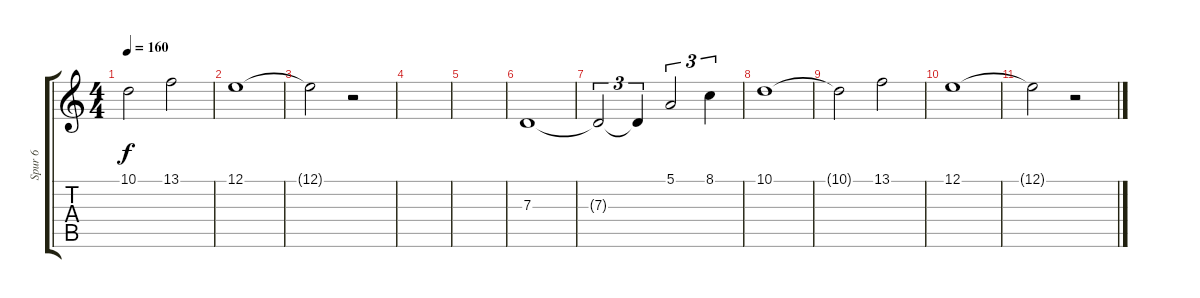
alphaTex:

\track ("Spur 6" "Spur 6") {instrument flute}
\staff {score tabs}
\tuning (E4 B3 G3 D3 A2 E2) {hide}
\ts (4 4)
\tempo 160
\clef g2
\ks c
10.1{t}.2{dy f} 13.1.2 |
12.1.1 |
12.1{t}.2 r.2 |
|
|
7.3.1 |
7.3{t}.2{tu (3 2)} 7.3{t}.4{tu (3 2)} 5.1.2{tu (3 2)} 8.1.4{tu (3 2)} |
10.1.1 |
10.1{t}.2 13.1.2 |
12.1.1 |
12.1{t}.2 r.2
